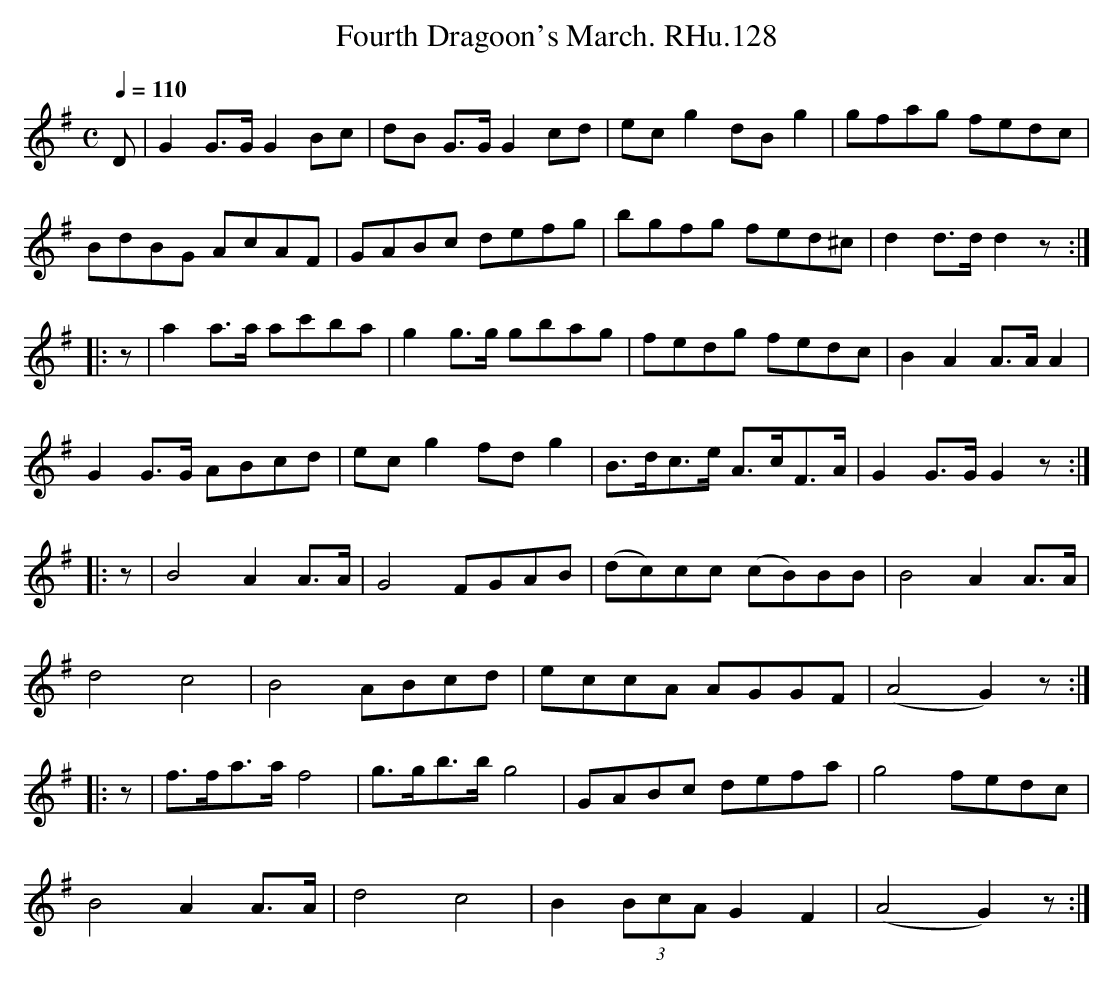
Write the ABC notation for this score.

X:1
T:Fourth Dragoon's March. RHu.128
M:C
L:1/8
Q:1/4=110
K:G
D|G2G>G G2Bc|dB G>GG2 cd|ecg2dBg2|gfag fedc|
BdBG AcAF|GABc defg|bgfg fed^c|d2d>dd2z:|
|:z|a2a>a ac'ba|g2g>g gbag|fedg fedc|B2A2A>AA2|
G2G>G ABcd|ec g2fd g2|B>dc>e A>cF>A|G2G>GG2z:|
|:z|B4 A2A>A|G4FGAB|(dc)cc (cB)BB|B4A2A>A|
d4c4|B4ABcd|eccA AGGF|(A4G2)z:|
|:z|f>fa>af4|g>gb>bg4|GABc defa|g4fedc|
B4A2A>A|d4c4|B2(3BcAG2F2|(A4G2)z:|
